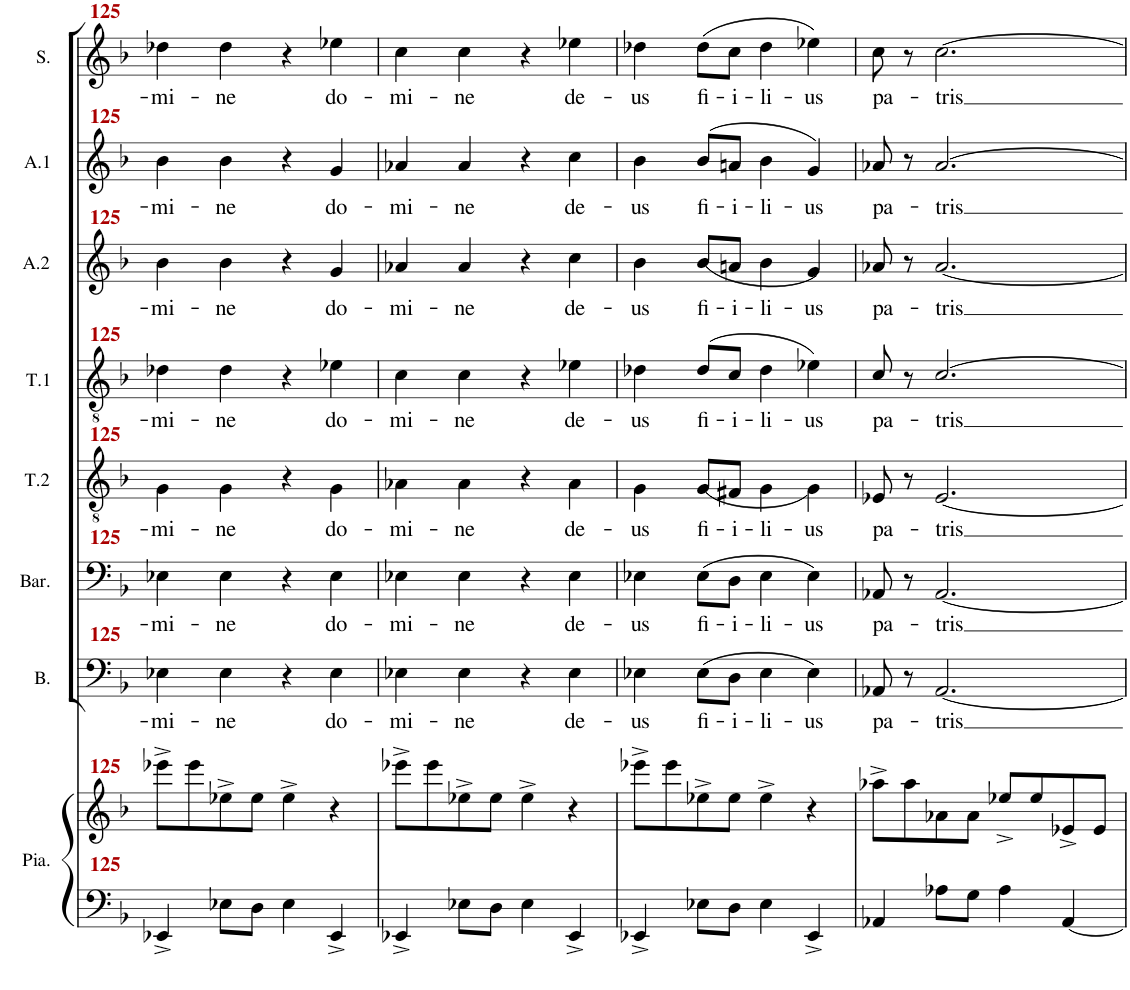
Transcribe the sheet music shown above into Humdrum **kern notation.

**kern	**kern	**kern	**text	**kern	**text	**kern	**text	**kern	**text	**kern	**text	**kern	**text	**kern	**text
*part8	*part8	*part7	*part7	*part6	*part6	*part5	*part5	*part4	*part4	*part3	*part3	*part2	*part2	*part1	*part1
*staff9	*staff8	*staff7	*staff7	*staff6	*staff6	*staff5	*staff5	*staff4	*staff4	*staff3	*staff3	*staff2	*staff2	*staff1	*staff1
*I"Piano	*	*I"Basse	*	*I"Baryton	*	*I"Ténor 2	*	*I"Ténor 1	*	*I"Alto 2	*	*I"Alto 1	*	*I"Soprano	*
*I'Pno.	*	*I'B.	*	*I'Bar.	*	*I'T.2	*	*I'T.1	*	*I'A.2	*	*I'A.1	*	*I'S.	*
!!LO:PB:g=z
*clefF4	*clefG2	*clefF4	*	*clefF4	*	*clefGv2	*	*clefGv2	*	*clefG2	*	*clefG2	*	*clefG2	*
*k[b-]	*k[b-]	*k[b-]	*	*k[b-]	*	*k[b-]	*	*k[b-]	*	*k[b-]	*	*k[b-]	*	*k[b-]	*
*M2/2	*M2/2	*M2/2	*	*M2/2	*	*M2/2	*	*M2/2	*	*M2/2	*	*M2/2	*	*M2/2	*
*met(c|)	*met(c|)	*met(c|)	*	*met(c|)	*	*met(c|)	*	*met(c|)	*	*met(c|)	*	*met(c|)	*	*met(c|)	*
=125	=125	=125	=125	=125	=125	=125	=125	=125	=125	=125	=125	=125	=125	=125	=125
!	!	!	!LO:LY:b	!	!LO:LY:b	!	!LO:LY:b	!	!LO:LY:b	!	!LO:LY:b	!	!LO:LY:b	!	!LO:LY:b
4EE-X^/	8eee-X^\L	4E-X\	-mi-	4E-X\	-mi-	4G\	-mi-	4d-X\	-mi-	4b-\	-mi-	4b-\	-mi-	4dd-X\	-mi-
.	8eee-\	.	.	.	.	.	.	.	.	.	.	.	.	.	.
!	!	!	!LO:LY:b	!	!LO:LY:b	!	!LO:LY:b	!	!LO:LY:b	!	!LO:LY:b	!	!LO:LY:b	!	!LO:LY:b
8E-X\L	8ee-X^\	4E-\	-ne	4E-\	-ne	4G\	-ne	4d-\	-ne	4b-\	-ne	4b-\	-ne	4dd-\	-ne
8D\J	8ee-\J	.	.	.	.	.	.	.	.	.	.	.	.	.	.
4E-\	4ee-^\	4r	.	4r	.	4r	.	4r	.	4r	.	4r	.	4r	.
!	!	!	!LO:LY:b	!	!LO:LY:b	!	!LO:LY:b	!	!LO:LY:b	!	!LO:LY:b	!	!LO:LY:b	!	!LO:LY:b
4EE-^/	4r	4E-\	do-	4E-\	do-	4G\	do-	4e-X\	do-	4g/	do-	4g/	do-	4ee-X\	do-
=126	=126	=126	=126	=126	=126	=126	=126	=126	=126	=126	=126	=126	=126	=126	=126
!	!	!	!LO:LY:b	!	!LO:LY:b	!	!LO:LY:b	!	!LO:LY:b	!	!LO:LY:b	!	!LO:LY:b	!	!LO:LY:b
4EE-X^/	8eee-X^\L	4E-X\	-mi-	4E-X\	-mi-	4A-X\	-mi-	4c\	-mi-	4a-X/	-mi-	4a-X/	-mi-	4cc\	-mi-
.	8eee-\	.	.	.	.	.	.	.	.	.	.	.	.	.	.
!	!	!	!LO:LY:b	!	!LO:LY:b	!	!LO:LY:b	!	!LO:LY:b	!	!LO:LY:b	!	!LO:LY:b	!	!LO:LY:b
8E-X\L	8ee-X^\	4E-\	-ne	4E-\	-ne	4A-\	-ne	4c\	-ne	4a-/	-ne	4a-/	-ne	4cc\	-ne
8D\J	8ee-\J	.	.	.	.	.	.	.	.	.	.	.	.	.	.
4E-\	4ee-^\	4r	.	4r	.	4r	.	4r	.	4r	.	4r	.	4r	.
!	!	!	!LO:LY:b	!	!LO:LY:b	!	!LO:LY:b	!	!LO:LY:b	!	!LO:LY:b	!	!LO:LY:b	!	!LO:LY:b
4EE-^/	4r	4E-\	de-	4E-\	de-	4A-\	de-	4e-X\	de-	4cc\	de-	4cc\	de-	4ee-X\	de-
=127	=127	=127	=127	=127	=127	=127	=127	=127	=127	=127	=127	=127	=127	=127	=127
!	!	!	!LO:LY:b	!	!LO:LY:b	!	!LO:LY:b	!	!LO:LY:b	!	!LO:LY:b	!	!LO:LY:b	!	!LO:LY:b
4EE-X^/	8eee-X^\L	4E-X\	-us	4E-X\	-us	4G\	-us	4d-X\	-us	4b-\	-us	4b-\	-us	4dd-X\	-us
.	8eee-\	.	.	.	.	.	.	.	.	.	.	.	.	.	.
!	!	!	!LO:LY:b	!	!LO:LY:b	!	!LO:LY:b	!	!LO:LY:b	!	!LO:LY:b	!	!LO:LY:b	!	!LO:LY:b
8E-X\L	8ee-X^\	(8E-\L	fi-	(8E-\L	fi-	(<8G/L	fi-	(8d-/L	fi-	(<8b-/L	fi-	(8b-/L	fi-	(8dd-\L	fi-
!	!	!	!LO:LY:b	!	!LO:LY:b	!	!LO:LY:b	!	!LO:LY:b	!	!LO:LY:b	!	!LO:LY:b	!	!LO:LY:b
8D\J	8ee-\J	8D\J	-i-	8D\J	-i-	8F#X/J	-i-	8c/J	-i-	8an/J	-i-	8an/J	-i-	8cc\J	-i-
!	!	!	!LO:LY:b	!	!LO:LY:b	!	!LO:LY:b	!	!LO:LY:b	!	!LO:LY:b	!	!LO:LY:b	!	!LO:LY:b
4E-\	4ee-^\	4E-\	-li-	4E-\	-li-	4G\	-li-	4d-\	-li-	4b-\	-li-	4b-\	-li-	4dd-\	-li-
!	!	!	!LO:LY:b	!	!LO:LY:b	!	!LO:LY:b	!	!LO:LY:b	!	!LO:LY:b	!	!LO:LY:b	!	!LO:LY:b
4EE-^/	4r	4E-\)	-us	4E-\)	-us	4G\)	-us	4e-X\)	-us	4g/)	-us	4g/)	-us	4ee-X\)	-us
=128	=128	=128	=128	=128	=128	=128	=128	=128	=128	=128	=128	=128	=128	=128	=128
!	!	!	!LO:LY:b	!	!LO:LY:b	!	!LO:LY:b	!	!LO:LY:b	!	!LO:LY:b	!	!LO:LY:b	!	!LO:LY:b
4AA-X/	8aa-X^\L	8AA-X/	pa-	8AA-X/	pa-	8E-X/	pa-	8c/	pa-	8a-X/	pa-	8a-X/	pa-	8cc\	pa-
.	8aa-\	8r	.	8r	.	8r	.	8r	.	8r	.	8r	.	8r	.
!	!	!	!LO:LY:b	!	!LO:LY:b	!	!LO:LY:b	!	!LO:LY:b	!	!LO:LY:b	!	!LO:LY:b	!	!LO:LY:b
8A-X\L	8a-X\	[2.AA-/	-tris	[2.AA-/	-tris	[2.E-/	-tris	[>2.c/	-tris	[2.a-/	-tris	[>2.a-/	-tris	[2.cc\	-tris
8G\J	8a-\J	.	.	.	.	.	.	.	.	.	.	.	.	.	.
4A-\	8ee-X^/L	.	.	.	.	.	.	.	.	.	.	.	.	.	.
.	8ee-/	.	.	.	.	.	.	.	.	.	.	.	.	.	.
[4AA-/	8e-X^/	.	.	.	.	.	.	.	.	.	.	.	.	.	.
.	8e-/J	.	.	.	.	.	.	.	.	.	.	.	.	.	.
=	=	=	=	=	=	=	=	=	=	=	=	=	=	=	=
*-	*-	*-	*-	*-	*-	*-	*-	*-	*-	*-	*-	*-	*-	*-	*-
